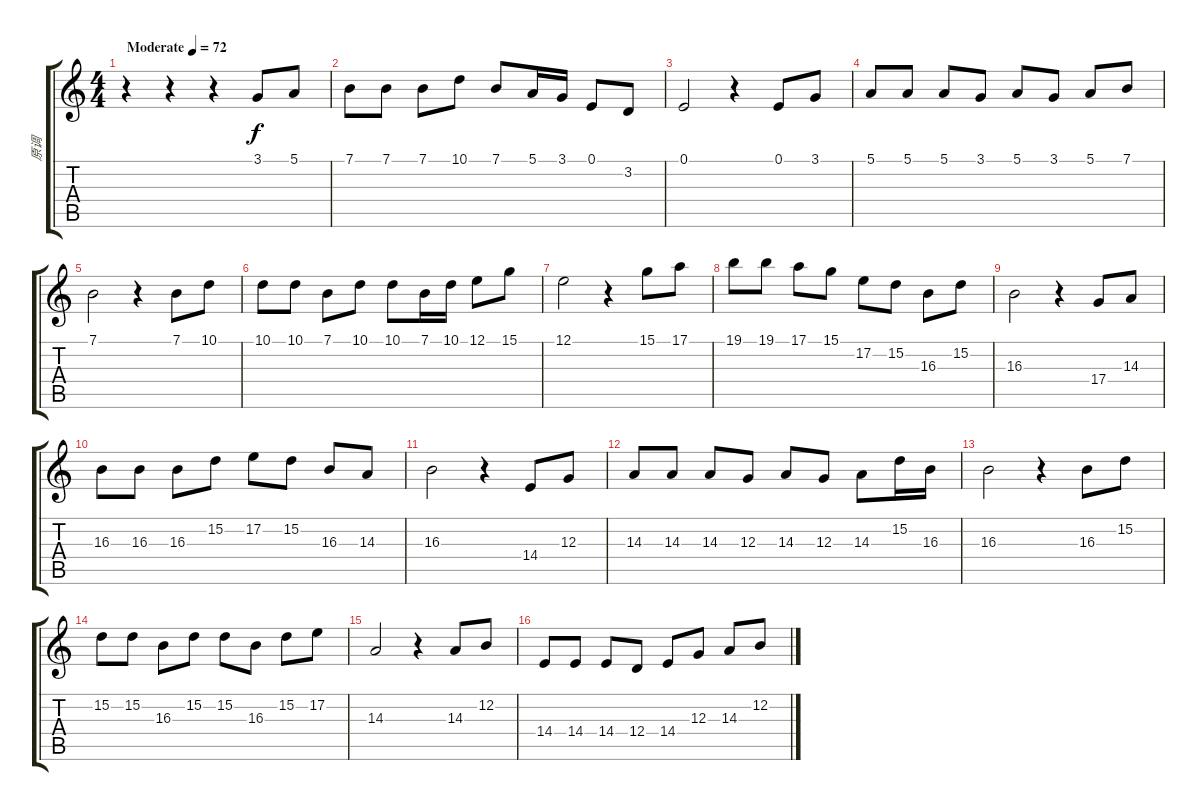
\track ("原调" "原调") {mute instrument fx7echoes}
\staff {score tabs}
\tuning (E4 B3 G3 D3 A2 E2) {hide}
\ts (4 4)
\tempo (72 "Moderate")
\clef g2
\ks c
r.4{dy f instrument fx7echoes} r.4 r.4 3.1.8 5.1.8 |
7.1.8 7.1.8 7.1.8 10.1.8 7.1.8 5.1.16 3.1.16 0.1.8 3.2.8 |
0.1.2 r.4 0.1.8 3.1.8 |
5.1.8 5.1.8 5.1.8 3.1.8 5.1.8 3.1.8 5.1.8 7.1.8 |
7.1.2 r.4 7.1.8 10.1.8 |
10.1.8 10.1.8 7.1.8 10.1.8 10.1.8 7.1.16 10.1.16 12.1.8 15.1.8 |
12.1.2 r.4 15.1.8 17.1.8 |
19.1.8 19.1.8 17.1.8 15.1.8 17.2.8 15.2.8 16.3.8 15.2.8 |
16.3.2 r.4 17.4.8 14.3.8 |
16.3.8 16.3.8 16.3.8 15.2.8 17.2.8 15.2.8 16.3.8 14.3.8 |
16.3.2 r.4 14.4.8 12.3.8 |
14.3.8 14.3.8 14.3.8 12.3.8 14.3.8 12.3.8 14.3.8 15.2.16 16.3.16 |
16.3.2 r.4 16.3.8 15.2.8 |
15.2.8 15.2.8 16.3.8 15.2.8 15.2.8 16.3.8 15.2.8 17.2.8 |
14.3.2 r.4 14.3.8 12.2.8 |
14.4.8 14.4.8 14.4.8 12.4.8 14.4.8 12.3.8 14.3.8 12.2.8
